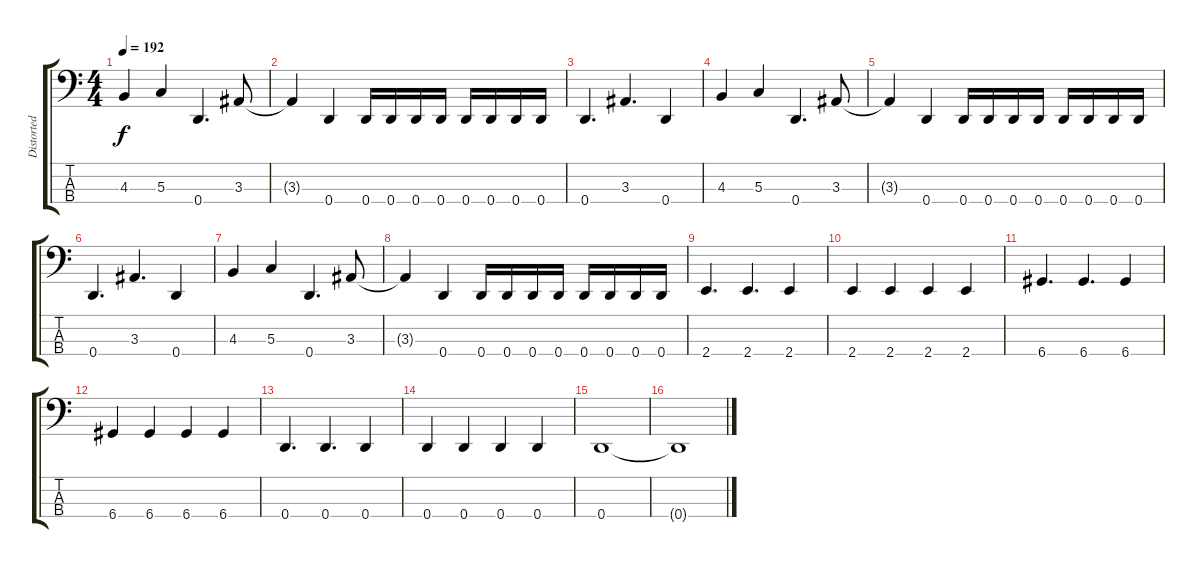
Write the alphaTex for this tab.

\track ("Distorted bass" "Distorted ") {instrument electricbasspick}
\staff {score tabs}
\tuning (F2 C2 G1 D1) {hide}
\ts (4 4)
\tempo 192
\clef f4
\ks c
4.3.4{dy f} 5.3.4 0.4.4{d} 3.3.8 |
3.3{t}.4 0.4.4 0.4.16 0.4.16 0.4.16 0.4.16 0.4.16 0.4.16 0.4.16 0.4.16 |
0.4.4{d} 3.3.4{d} 0.4.4 |
4.3.4 5.3.4 0.4.4{d} 3.3.8 |
3.3{t}.4 0.4.4 0.4.16 0.4.16 0.4.16 0.4.16 0.4.16 0.4.16 0.4.16 0.4.16 |
0.4.4{d} 3.3.4{d} 0.4.4 |
4.3.4 5.3.4 0.4.4{d} 3.3.8 |
3.3{t}.4 0.4.4 0.4.16 0.4.16 0.4.16 0.4.16 0.4.16 0.4.16 0.4.16 0.4.16 |
2.4.4{d} 2.4.4{d} 2.4.4 |
2.4.4 2.4.4 2.4.4 2.4.4 |
6.4.4{d} 6.4.4{d} 6.4.4 |
6.4.4 6.4.4 6.4.4 6.4.4 |
0.4.4{d} 0.4.4{d} 0.4.4 |
0.4.4 0.4.4 0.4.4 0.4.4 |
0.4.1 |
0.4{t}.1
